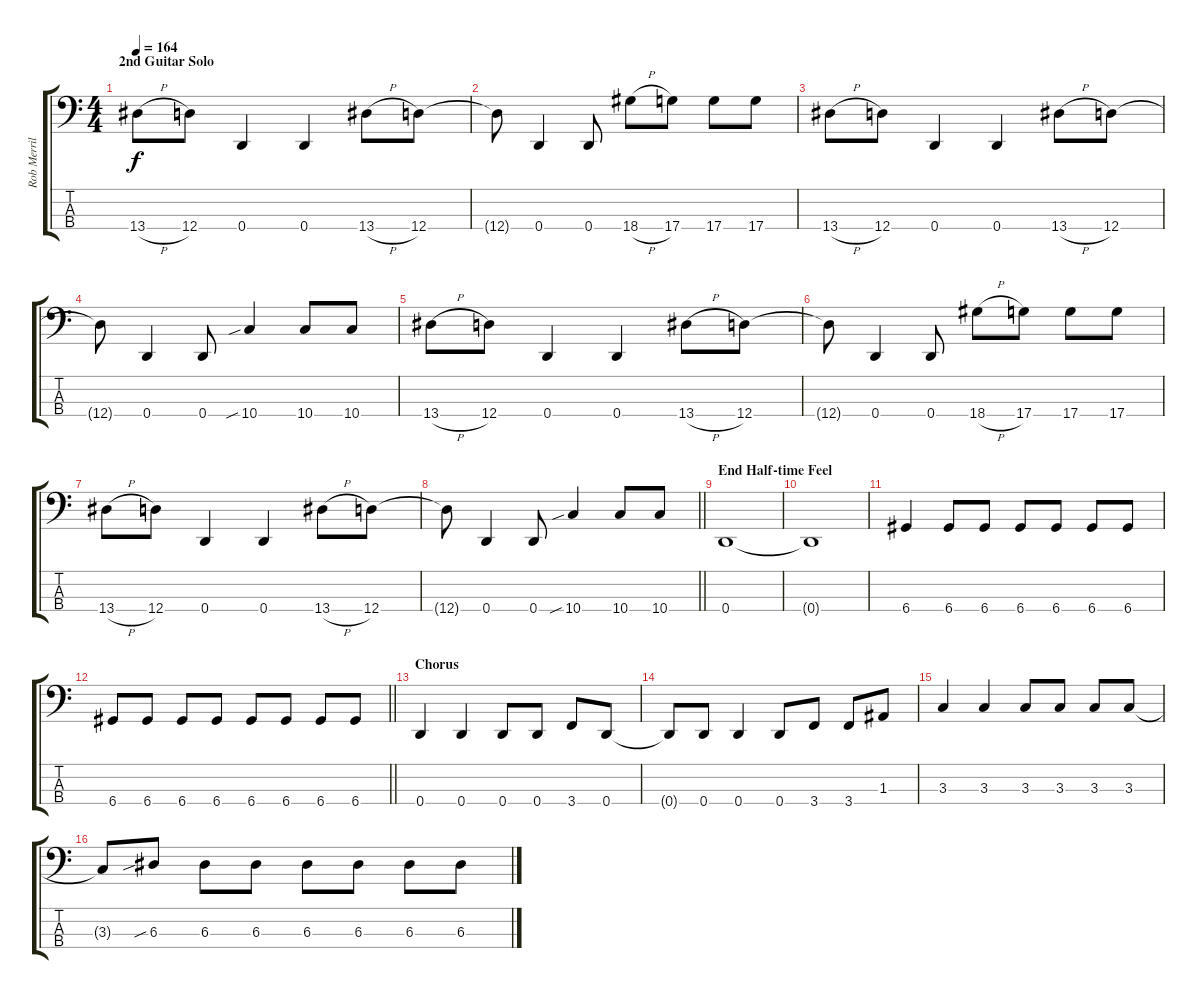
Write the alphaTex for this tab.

\track ("Rob Merrill" "Rob Merril") {instrument electricbassfinger}
\staff {score tabs}
\tuning (G2 D2 A1 D1) {hide}
\ts (4 4)
\section ("" "2nd Guitar Solo")
\tempo 164
\clef f4
\ks c
13.4{h}.8{dy f} 12.4.8 0.4.4 0.4.4 13.4{h}.8 12.4.8 |
12.4{t}.8 0.4.4 0.4.8 18.4{h}.8 17.4.8 17.4.8 17.4.8 |
13.4{h}.8 12.4.8 0.4.4 0.4.4 13.4{h}.8 12.4.8 |
12.4{t}.8 0.4.4 0.4.8 10.4{sib}.4 10.4.8 10.4.8 |
13.4{h}.8 12.4.8 0.4.4 0.4.4 13.4{h}.8 12.4.8 |
12.4{t}.8 0.4.4 0.4.8 18.4{h}.8 17.4.8 17.4.8 17.4.8 |
13.4{h}.8 12.4.8 0.4.4 0.4.4 13.4{h}.8 12.4.8 |
\barLineRight lightlight
12.4{t}.8 0.4.4 0.4.8 10.4{sib}.4 10.4.8 10.4.8 |
\section ("" "End Half-time Feel")
0.4.1 |
0.4{t}.1 |
6.4.4 6.4.8 6.4.8 6.4.8 6.4.8 6.4.8 6.4.8 |
\barLineRight lightlight
6.4.8 6.4.8 6.4.8 6.4.8 6.4.8 6.4.8 6.4.8 6.4.8 |
\section ("" "Chorus")
0.4.4 0.4.4 0.4.8 0.4.8 3.4.8 0.4.8 |
0.4{t}.8 0.4.8 0.4.4 0.4.8 3.4.8 3.4.8 1.3.8 |
3.3.4 3.3.4 3.3.8 3.3.8 3.3.8 3.3.8 |
3.3{t}.8 6.3{sib}.8 6.3.8 6.3.8 6.3.8 6.3.8 6.3.8 6.3.8
